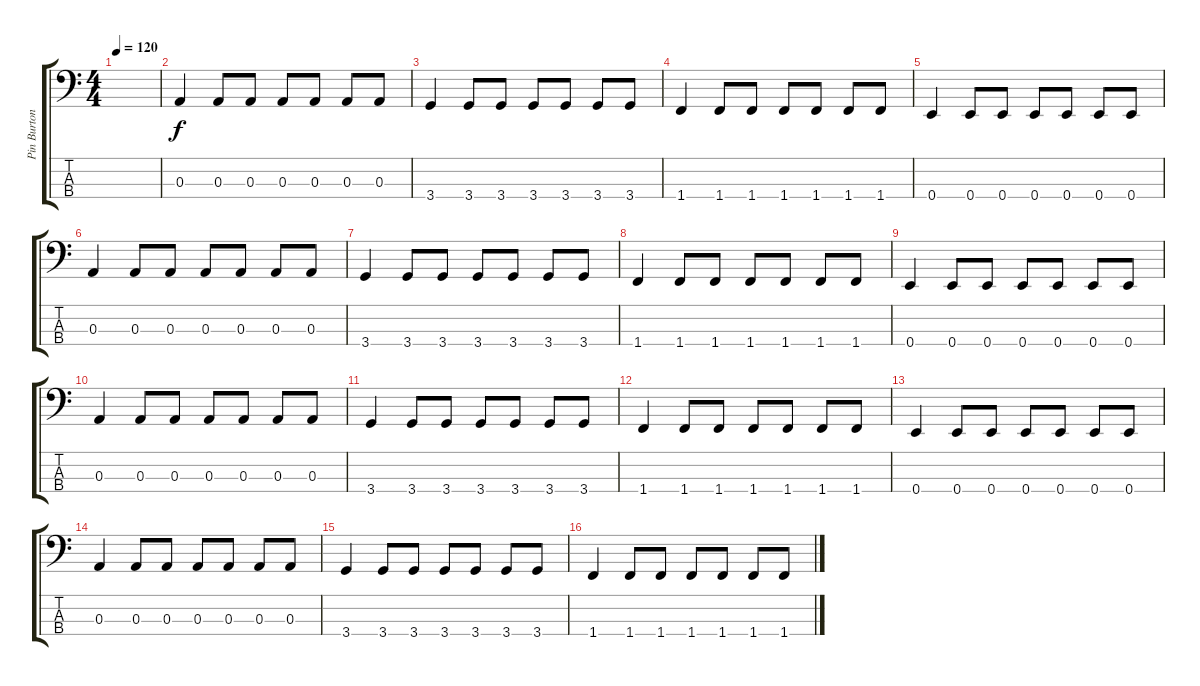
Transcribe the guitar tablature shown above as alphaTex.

\track ("Pin Burton" "Pin Burton") {instrument electricbassfinger}
\staff {score tabs}
\tuning (G2 D2 A1 E1) {hide}
\ts (4 4)
\tempo 120
\clef f4
\ks c
|
0.3.4 0.3.8 0.3.8 0.3.8 0.3.8 0.3.8 0.3.8 |
3.4.4 3.4.8 3.4.8 3.4.8 3.4.8 3.4.8 3.4.8 |
1.4.4 1.4.8 1.4.8 1.4.8 1.4.8 1.4.8 1.4.8 |
0.4.4 0.4.8 0.4.8 0.4.8 0.4.8 0.4.8 0.4.8 |
0.3.4 0.3.8 0.3.8 0.3.8 0.3.8 0.3.8 0.3.8 |
3.4.4 3.4.8 3.4.8 3.4.8 3.4.8 3.4.8 3.4.8 |
1.4.4 1.4.8 1.4.8 1.4.8 1.4.8 1.4.8 1.4.8 |
0.4.4 0.4.8 0.4.8 0.4.8 0.4.8 0.4.8 0.4.8 |
0.3.4 0.3.8 0.3.8 0.3.8 0.3.8 0.3.8 0.3.8 |
3.4.4 3.4.8 3.4.8 3.4.8 3.4.8 3.4.8 3.4.8 |
1.4.4 1.4.8 1.4.8 1.4.8 1.4.8 1.4.8 1.4.8 |
0.4.4 0.4.8 0.4.8 0.4.8 0.4.8 0.4.8 0.4.8 |
0.3.4 0.3.8 0.3.8 0.3.8 0.3.8 0.3.8 0.3.8 |
3.4.4 3.4.8 3.4.8 3.4.8 3.4.8 3.4.8 3.4.8 |
1.4.4 1.4.8 1.4.8 1.4.8 1.4.8 1.4.8 1.4.8
